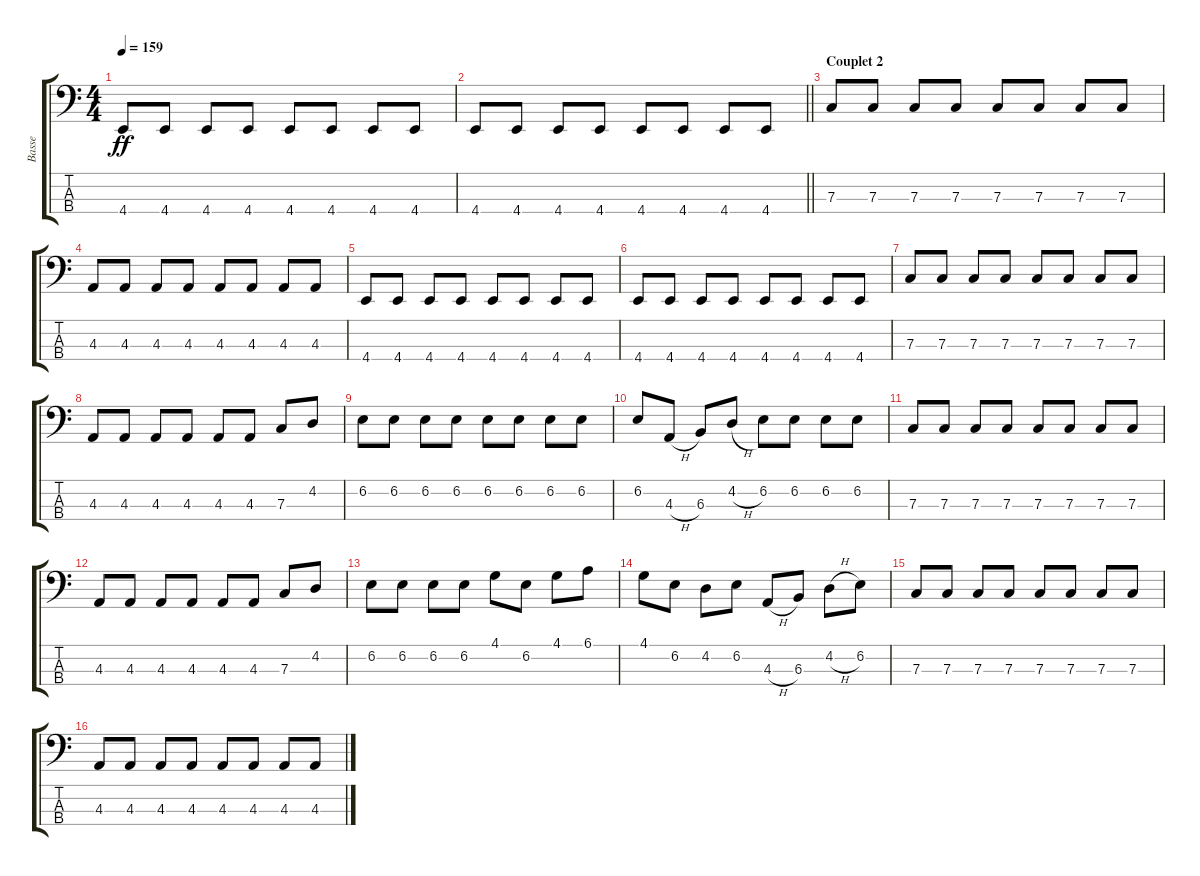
\track ("Basse" "Basse") {instrument electricbasspick}
\staff {score tabs}
\tuning (Eb2 Bb1 F1 C1) {hide}
\ts (4 4)
\tempo 159
\clef f4
\ks c
4.4.8{dy ff} 4.4.8 4.4.8 4.4.8 4.4.8 4.4.8 4.4.8 4.4.8 |
\barLineRight lightlight
4.4.8 4.4.8 4.4.8 4.4.8 4.4.8 4.4.8 4.4.8 4.4.8 |
\section ("" "Couplet 2")
7.3.8 7.3.8 7.3.8 7.3.8 7.3.8 7.3.8 7.3.8 7.3.8 |
4.3.8 4.3.8 4.3.8 4.3.8 4.3.8 4.3.8 4.3.8 4.3.8 |
4.4.8 4.4.8 4.4.8 4.4.8 4.4.8 4.4.8 4.4.8 4.4.8 |
4.4.8 4.4.8 4.4.8 4.4.8 4.4.8 4.4.8 4.4.8 4.4.8 |
7.3.8 7.3.8 7.3.8 7.3.8 7.3.8 7.3.8 7.3.8 7.3.8 |
4.3.8 4.3.8 4.3.8 4.3.8 4.3.8 4.3.8 7.3.8 4.2.8 |
6.2.8 6.2.8 6.2.8 6.2.8 6.2.8 6.2.8 6.2.8 6.2.8 |
6.2.8 4.3{h}.8 6.3.8 4.2{h}.8 6.2.8 6.2.8 6.2.8 6.2.8 |
7.3.8 7.3.8 7.3.8 7.3.8 7.3.8 7.3.8 7.3.8 7.3.8 |
4.3.8 4.3.8 4.3.8 4.3.8 4.3.8 4.3.8 7.3.8 4.2.8 |
6.2.8 6.2.8 6.2.8 6.2.8 4.1.8 6.2.8 4.1.8 6.1.8 |
4.1.8 6.2.8 4.2.8 6.2.8 4.3{h}.8 6.3.8 4.2{h}.8 6.2.8 |
7.3.8 7.3.8 7.3.8 7.3.8 7.3.8 7.3.8 7.3.8 7.3.8 |
4.3.8 4.3.8 4.3.8 4.3.8 4.3.8 4.3.8 4.3.8 4.3.8
